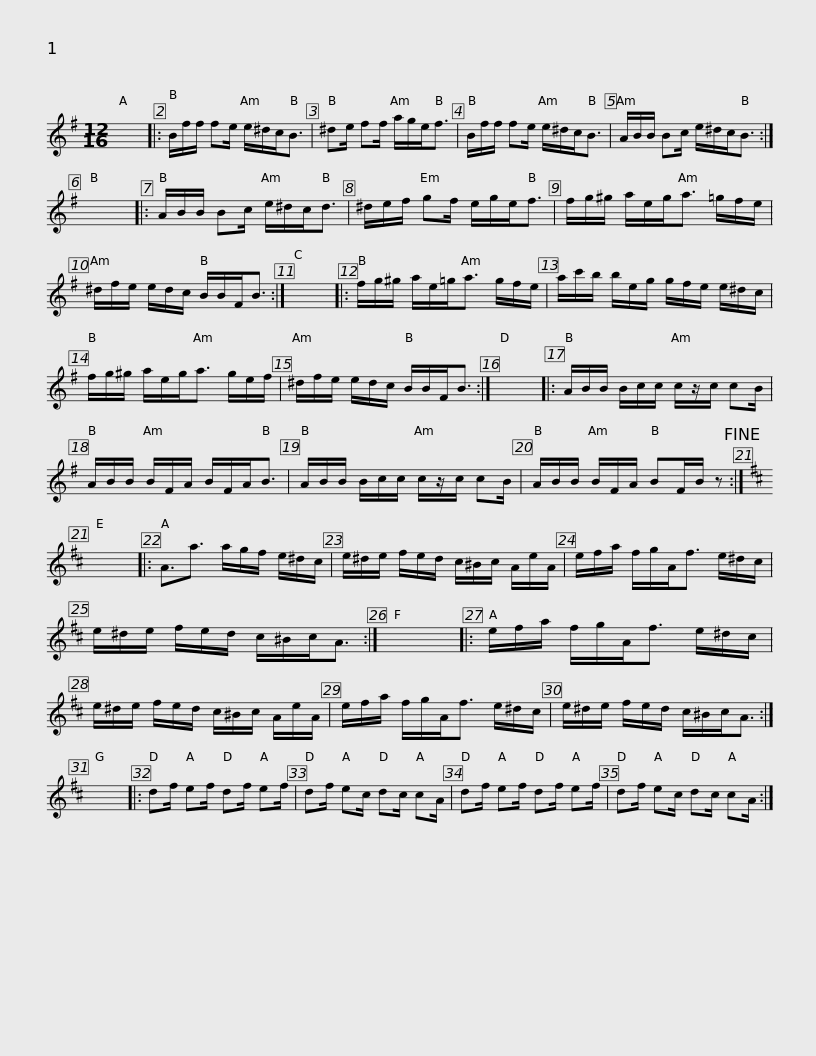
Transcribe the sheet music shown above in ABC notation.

X:1
L:1/8
M:12/16
I:linebreak $
K:G
V:1 treble
V:1
 x6 |: B/f/f/ fe/ e/^d/c<B | ^de/ ff/ a/g/e<f | B/f/f/ fe/ e/^d/c<B | A/B/B/ Bc/ e/^d/c<B :| %5
 x6 |:$ A/B/B/ Bc/ e/^d/c<d | ^d/e/f/ gf/ e/g/e<f | f/g/^g/ a/e/g<a =g/f/e/ | ^d/f/e/ e/d/c/ B/B/F<B :| %10
 x6 |:$ f/g/^g/ a/e/=g<a g/f/e/ | a/c'/b/ b/e/g/ g/f/e/ e/^d/c/ | f/g/^g/ a/e/g<a g/e/f/ |$ ^d/f/e/ e/d/c/ B/B/F<B :| %15
 x6 |: A/B/B/ B/c/c/ c/z/c/ cB/ | A/B/B/ B/F/A/ B/F/A<B | A/B/B/ B/c/c/ c/z/c/ cB/ |$ A/B/B/ B/F/A/ BF/B/ z!fine! :| %20
[K:D] x6 |: A3/2a3/2 a/g/f/ e/^d/c/ | e/^d/e/ f/e/d/ c/^B/c/ A/e/A/ | e/f/a/ f/g/A<f e/^d/c/ |$ e/^d/e/ f/e/d/ c/^B/c<A :| %25
 x6 |: e/f/a/ f/g/A<f e/^d/c/ | e/^d/e/ f/e/d/ c/^B/c/ A/e/A/ |$ e/f/a/ f/g/A<f e/^d/c/ | e/^d/e/ f/e/d/ c/^B/c<A :| %30
 x6 |: df/ ef/ df/ ef/ | df/ ec/ dc/ cA/ |$ df/ ef/ df/ ef/ | df/ ec/ dc/ cA/ :| %35
